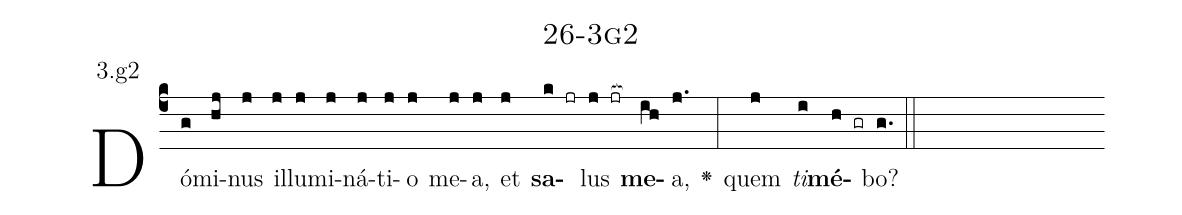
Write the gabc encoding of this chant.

name: 26-3g2;
annotation: 3.g2;
%%
(c4)Dó(g)mi(hj)nus(j) il(j)lu(j)mi(j)ná(j)ti(j)o(j) me(j)a,(j) et(j) <b>sa</b>(k jr)lus(j jr[ocb:1{]) <b>me</b>(ih[ocb:0}])a,(j.) <v>\greheightstar</v>(:) quem(j) <i>ti</i>(i)<b>mé</b>(h gr)bo?(g.) (::)


%E(j) u(h) o(j) u(i) a(h) e.(g.) (::)
